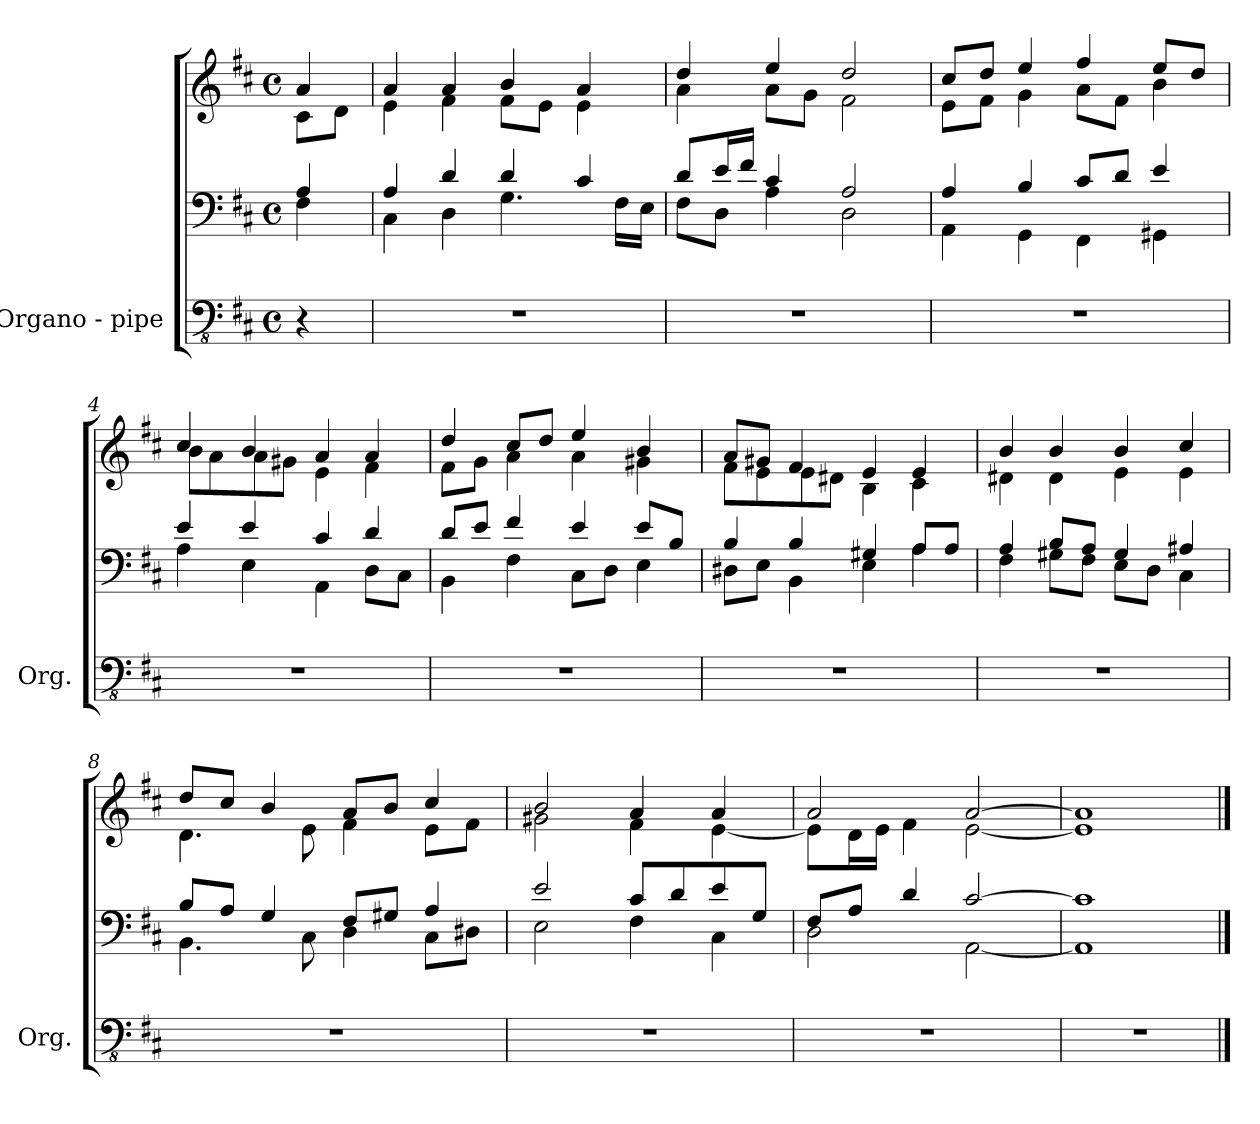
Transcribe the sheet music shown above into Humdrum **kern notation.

**kern	**kern	**kern
*part1	*part1	*part1
*staff3	*staff2	*staff1
*I"Organo - pipe	*	*
*I'Org.	*	*
*clefFv4	*clefF4	*clefG2
*k[f#c#]	*k[f#c#]	*k[f#c#]
*M4/4	*M4/4	*M4/4
*met(c)	*met(c)	*met(c)
=	=	=
*	*^	*^
4r	4A/	4F#\	4a/	8c#\L
.	.	.	.	8d\J
=1	=1	=1	=1	=1
1r	4A/	4C#\	4a/	4e\
.	4d/	4D\	4a/	4f#\
.	4d/	4.G\	4b/	8f#\L
.	.	.	.	8e\J
.	4c#/	.	4a/	4e\
.	.	16F#\LL	.	.
.	.	16E\JJ	.	.
=2	=2	=2	=2	=2
1r	8d/L	8F#\L	4dd/	4a\
.	16e/L	8D\J	.	.
.	16f#/JJ	.	.	.
.	4c#/	4A\	4ee/	8a\L
.	.	.	.	8g\J
.	2A/	2D\	2dd/	2f#\
=3	=3	=3	=3	=3
1r	4A/	4AA\	8cc#/L	8e\L
.	.	.	8dd/J	8f#\J
.	4B/	4GG\	4ee/	4g\
.	8c#/L	4FF#\	4ff#/	8a\L
.	8d/J	.	.	8f#\J
.	4e/	4GG#X\	8ee/L	4b\
.	.	.	8dd/J	.
=4	=4	=4	=4	=4
1r	4e/	4A\	4cc#/	8b\L
.	.	.	.	8a\
.	4e/	4E\	4b/	8a\
.	.	.	.	8g#X\J
.	4c#/	4AA\	4a/	4e\
.	4d/	8D\L	4a/	4f#\
.	.	8C#\J	.	.
!!LO:LB:g=z	!!
=5	=5	=5	=5	=5
1r	8d/L	4BB\	4dd/	8f#\L
.	8e/J	.	.	8g\J
.	4f#/	4F#\	8cc#/L	4a\
.	.	.	8dd/J	.
.	4e/	8C#\L	4ee/	4a\
.	.	8D\J	.	.
.	8e/L	4E\	4b/	4g#X\
.	8B/J	.	.	.
=6	=6	=6	=6	=6
1r	4B/	8D#X\L	8a/L	8f#\L
.	.	8E\J	8g#X/J	8e\
.	4B/	4BB\	4f#/	8e\
.	.	.	.	8d#X\J
.	4G#X/	4E\	4e/	4B\
.	8A/L	4A\	4e/	4c#\
.	8A/J	.	.	.
=7	=7	=7	=7	=7
1r	4A/	4F#\	4b/	4d#X\
.	8B/L	8G#X\L	4b/	4d#\
.	8A/J	8F#\J	.	.
.	4G#/	8E\L	4b/	4e\
.	.	8D\J	.	.
.	4A#X/	4C#\	4cc#/	4e\
=8	=8	=8	=8	=8
1r	8B/L	4.BB\	8dd/L	4.d\
.	8A/J	.	8cc#/J	.
.	4G/	.	4b/	.
.	.	8C#\	.	8e\
.	8F#/L	4D\	8a/L	4f#\
.	8G#X/J	.	8b/J	.
.	4A/	8C#\L	4cc#/	8e\L
.	.	8D#X\J	.	8f#\J
!!LO:LB:g=z	!!
=9	=9	=9	=9	=9
1r	2e/	2E\	2b/	2g#X\
.	8c#/L	4F#\	4a/	4f#\
.	8d/	.	.	.
.	8e/	4C#\	4a/	[4e\
.	8G/J	.	.	.
=10	=10	=10	=10	=10
1r	8F#/L	2D\	2a/	8e\L]
.	8A/J	.	.	16d\L
.	.	.	.	16e\JJ
.	4d/	.	.	4f#\
.	[2c#/	[2AA\	[2a/	[2e\
=11	=11	=11	=11	=11
1r	1c#]	1AA]	1a]	1e]
*	*v	*v	*	*
*	*	*v	*v
==	==	==
*-	*-	*-
